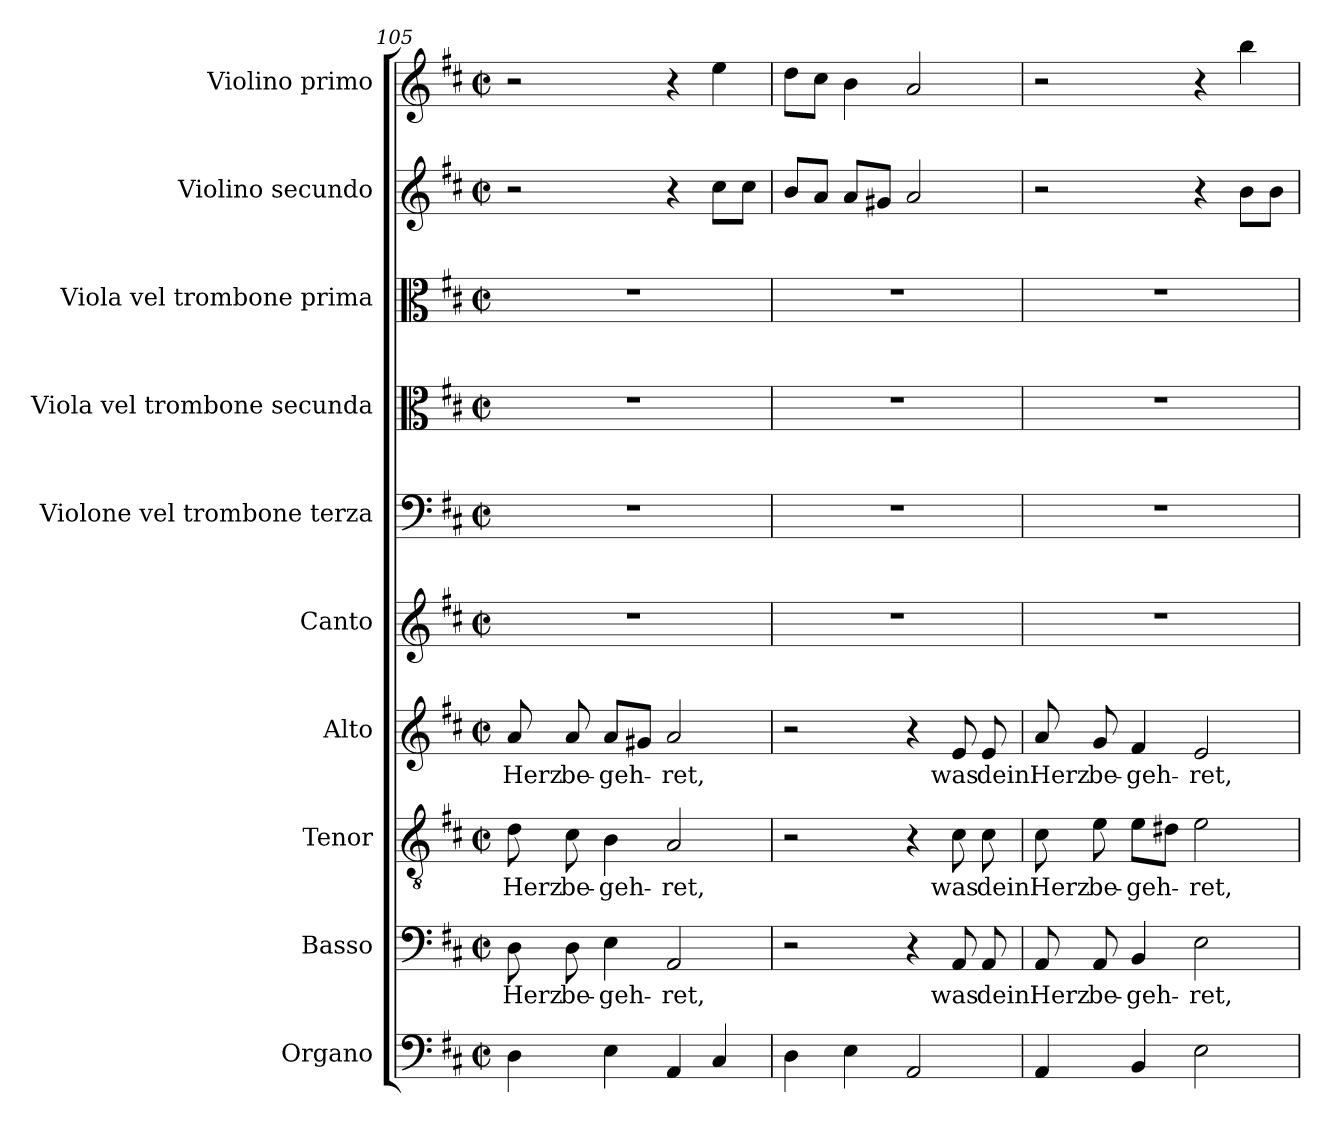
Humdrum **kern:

**kern	**kern	**text	**kern	**text	**kern	**text	**kern	**kern	**kern	**kern	**kern	**kern
*part10	*part9	*part9	*part8	*part8	*part7	*part7	*part6	*part5	*part4	*part3	*part2	*part1
*staff10	*staff9	*staff9	*staff8	*staff8	*staff7	*staff7	*staff6	*staff5	*staff4	*staff3	*staff2	*staff1
*I"Organo	*I"Basso	*	*I"Tenor	*	*I"Alto	*	*I"Canto	*I"Violone vel trombone  terza	*I"Viola vel trombone secunda	*I"Viola vel trombone prima	*I"Violino secundo	*I"Violino primo
*	*I'B	*	*I'T	*	*I'A	*	*I'C	*I'Vn	*I'Va2	*I'Va1	*I'Vi2	*I'Vi1
*clefF4	*clefF4	*	*clefGv2	*	*clefG2	*	*clefG2	*clefF4	*clefC3	*clefC3	*clefG2	*clefG2
*k[f#c#]	*k[f#c#]	*	*k[f#c#]	*	*k[f#c#]	*	*k[f#c#]	*k[f#c#]	*k[f#c#]	*k[f#c#]	*k[f#c#]	*k[f#c#]
*D:	*D:	*	*D:	*	*D:	*	*D:	*D:	*D:	*D:	*D:	*D:
*M2/2	*M2/2	*	*M2/2	*	*M2/2	*	*M2/2	*M2/2	*M2/2	*M2/2	*M2/2	*M2/2
*met(c|)	*met(c|)	*	*met(c|)	*	*met(c|)	*	*met(c|)	*met(c|)	*met(c|)	*met(c|)	*met(c|)	*met(c|)
=105	=105	=105	=105	=105	=105	=105	=105	=105	=105	=105	=105	=105
!	!	!LO:LY:b	!	!	!	!	!	!	!	!	!	!
!	!	!	!	!LO:LY:b	!	!	!	!	!	!	!	!
!	!	!	!	!	!	!LO:LY:b	!	!	!	!	!	!
4D\	8D\	Herz	8d\	Herz	8a/	Herz	1r	1r	1r	1r	2r	2r
!	!	!LO:LY:b	!	!	!	!	!	!	!	!	!	!
!	!	!	!	!LO:LY:b	!	!	!	!	!	!	!	!
!	!	!	!	!	!	!LO:LY:b	!	!	!	!	!	!
.	8D\	be-	8c#\	be-	8a/	be-	.	.	.	.	.	.
!	!	!LO:LY:b	!	!	!	!	!	!	!	!	!	!
!	!	!	!	!LO:LY:b	!	!	!	!	!	!	!	!
!	!	!	!	!	!	!LO:LY:b	!	!	!	!	!	!
4E\	4E\	-geh-	4B\	-geh-	8a/L	-geh-	.	.	.	.	.	.
.	.	.	.	.	8g#X/J	.	.	.	.	.	.	.
!	!	!LO:LY:b	!	!	!	!	!	!	!	!	!	!
!	!	!	!	!LO:LY:b	!	!	!	!	!	!	!	!
!	!	!	!	!	!	!LO:LY:b	!	!	!	!	!	!
4AA/	2AA/	-ret,	2A/	-ret,	2a/	-ret,	.	.	.	.	4r	4r
4C#/	.	.	.	.	.	.	.	.	.	.	8cc#\L	4ee\
.	.	.	.	.	.	.	.	.	.	.	8cc#\J	.
!!LO:PB:g=z
=106	=106	=106	=106	=106	=106	=106	=106	=106	=106	=106	=106	=106
4D\	2r	.	2r	.	2r	.	1r	1r	1r	1r	8b/L	8dd\L
.	.	.	.	.	.	.	.	.	.	.	8a/J	8cc#\J
4E\	.	.	.	.	.	.	.	.	.	.	8a/L	4b\
.	.	.	.	.	.	.	.	.	.	.	8g#X/J	.
2AA/	4r	.	4r	.	4r	.	.	.	.	.	2a/	2a/
!	!	!LO:LY:b	!	!	!	!	!	!	!	!	!	!
!	!	!	!	!LO:LY:b	!	!	!	!	!	!	!	!
!	!	!	!	!	!	!LO:LY:b	!	!	!	!	!	!
.	8AA/	was	8c#\	was	8e/	was	.	.	.	.	.	.
!	!	!LO:LY:b	!	!	!	!	!	!	!	!	!	!
!	!	!	!	!LO:LY:b	!	!	!	!	!	!	!	!
!	!	!	!	!	!	!LO:LY:b	!	!	!	!	!	!
.	8AA/	dein	8c#\	dein	8e/	dein	.	.	.	.	.	.
=107	=107	=107	=107	=107	=107	=107	=107	=107	=107	=107	=107	=107
!	!	!LO:LY:b	!	!	!	!	!	!	!	!	!	!
!	!	!	!	!LO:LY:b	!	!	!	!	!	!	!	!
!	!	!	!	!	!	!LO:LY:b	!	!	!	!	!	!
4AA/	8AA/	Herz	8c#\	Herz	8a/	Herz	1r	1r	1r	1r	2r	2r
!	!	!LO:LY:b	!	!	!	!	!	!	!	!	!	!
!	!	!	!	!LO:LY:b	!	!	!	!	!	!	!	!
!	!	!	!	!	!	!LO:LY:b	!	!	!	!	!	!
.	8AA/	be-	8e\	be-	8g/	be-	.	.	.	.	.	.
!	!	!LO:LY:b	!	!	!	!	!	!	!	!	!	!
!	!	!	!	!LO:LY:b	!	!	!	!	!	!	!	!
!	!	!	!	!	!	!LO:LY:b	!	!	!	!	!	!
4BB/	4BB/	-geh-	8e\L	-geh-	4f#/	-geh-	.	.	.	.	.	.
.	.	.	8d#X\J	.	.	.	.	.	.	.	.	.
!	!	!LO:LY:b	!	!	!	!	!	!	!	!	!	!
!	!	!	!	!LO:LY:b	!	!	!	!	!	!	!	!
!	!	!	!	!	!	!LO:LY:b	!	!	!	!	!	!
2E\	2E\	-ret,	2e\	-ret,	2e/	-ret,	.	.	.	.	4r	4r
.	.	.	.	.	.	.	.	.	.	.	8b\L	4bb\
.	.	.	.	.	.	.	.	.	.	.	8b\J	.
=	=	=	=	=	=	=	=	=	=	=	=	=
*-	*-	*-	*-	*-	*-	*-	*-	*-	*-	*-	*-	*-
